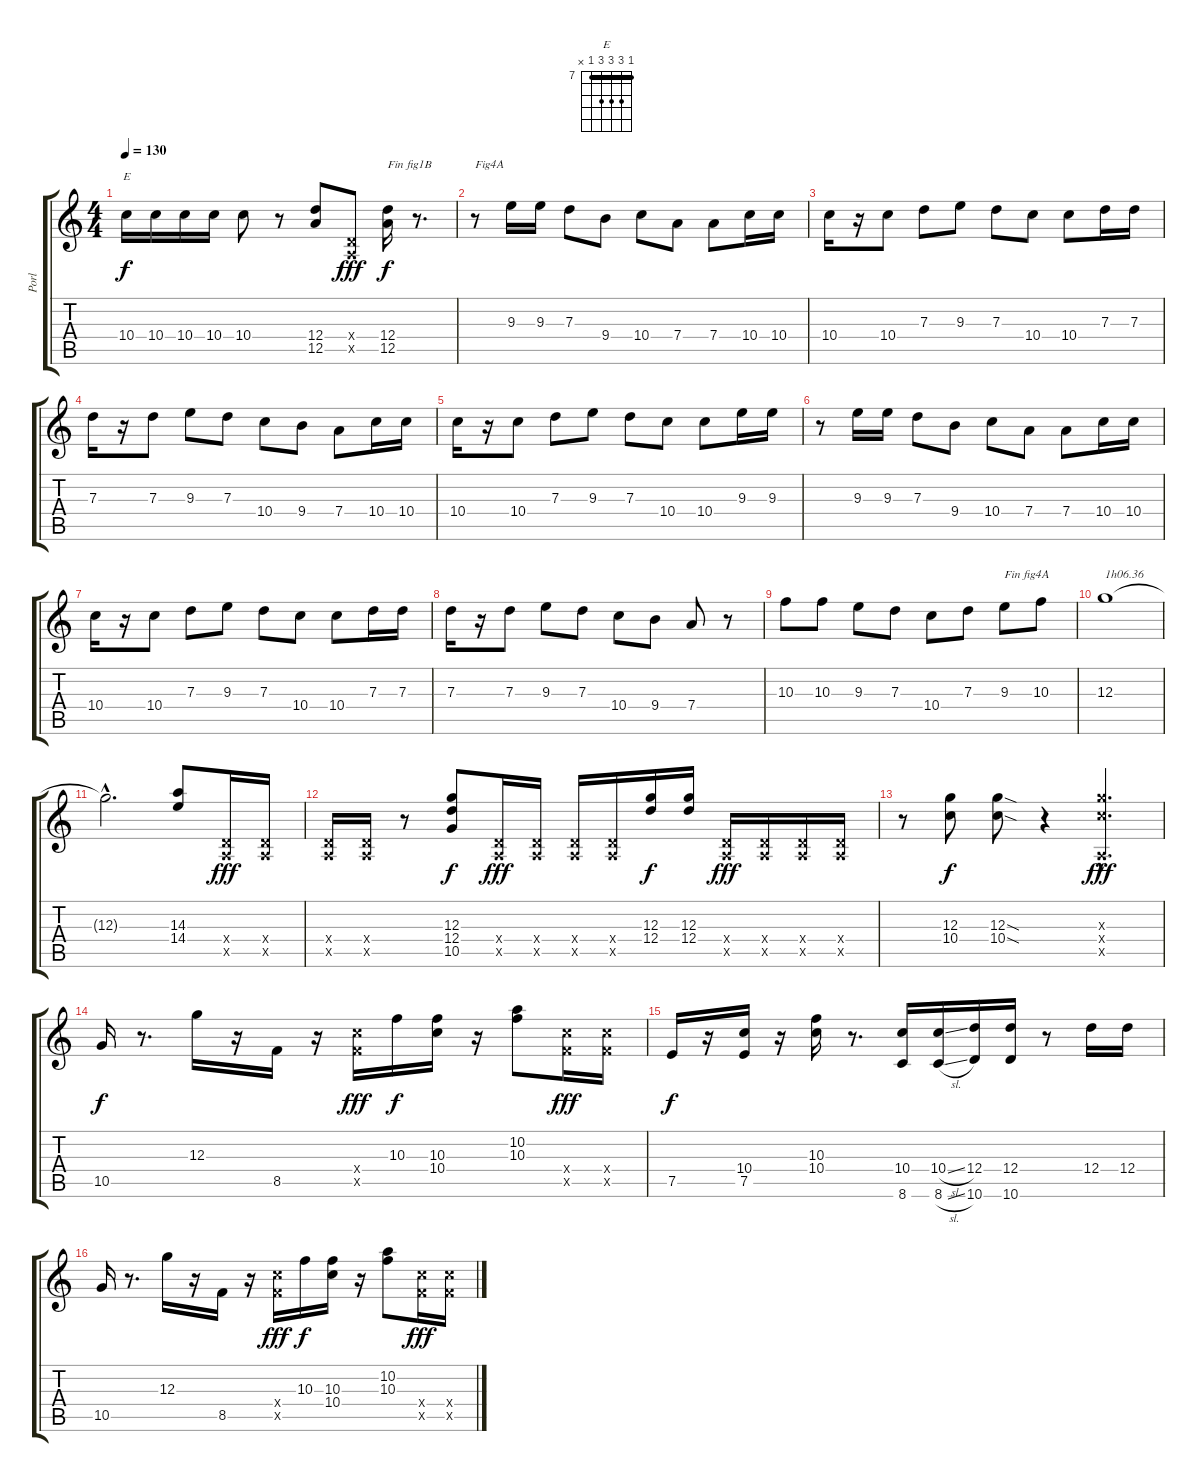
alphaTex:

\track ("Porl" "Porl") {instrument electricguitarjazz}
\staff {score tabs}
\tuning (E4 B3 G3 D3 A2 E2) {hide}
\chord ("E" 7 9 9 9 7 x) {firstfret 7 barre 7}
\ts (4 4)
\tempo 130
\clef g2
\ks c
10.4.16{ch "E" dy f} 10.4.16 10.4.16 10.4.16 10.4.8 r.8 (12.4 12.5).8 (0.4{x} 0.5{x}).8{dy fff} (12.4 12.5).16{txt "Fin fig1B" dy f} r.8{d} |
r.8{txt "Fig4A"} 9.3.16 9.3.16 7.3.8 9.4.8 10.4.8 7.4.8 7.4.8 10.4.16 10.4.16 |
10.4.16 r.16 10.4.8 7.3.8 9.3.8 7.3.8 10.4.8 10.4.8 7.3.16 7.3.16 |
7.3.16 r.16 7.3.8 9.3.8 7.3.8 10.4.8 9.4.8 7.4.8 10.4.16 10.4.16 |
10.4.16 r.16 10.4.8 7.3.8 9.3.8 7.3.8 10.4.8 10.4.8 9.3.16 9.3.16 |
r.8 9.3.16 9.3.16 7.3.8 9.4.8 10.4.8 7.4.8 7.4.8 10.4.16 10.4.16 |
10.4.16 r.16 10.4.8 7.3.8 9.3.8 7.3.8 10.4.8 10.4.8 7.3.16 7.3.16 |
7.3.16 r.16 7.3.8 9.3.8 7.3.8 10.4.8 9.4.8 7.4.8 r.8 |
10.3.8 10.3.8 9.3.8 7.3.8 10.4.8 7.3.8 9.3.8{txt "Fin fig4A"} 10.3.8 |
12.3.1{txt "1h06.36"} |
12.3{hac t}.2{d} (14.3 14.4).8 (0.4{x} 0.5{x}).16{dy fff} (0.4{x} 0.5{x}).16 |
(0.4{x} 0.5{x}).16 (0.4{x} 0.5{x}).16 r.8 (12.3 12.4 10.5).8{dy f} (0.4{x} 0.5{x}).16{dy fff} (0.4{x} 0.5{x}).16 (0.4{x} 0.5{x}).16 (0.4{x} 0.5{x}).16 (12.3 12.4).16{dy f} (12.3 12.4).16 (0.4{x} 0.5{x}).16{dy fff} (0.4{x} 0.5{x}).16 (0.4{x} 0.5{x}).16 (0.4{x} 0.5{x}).16 |
r.8 (12.3 10.4).8{dy f} (12.3{sod} 10.4{sod}).8 r.4 (12.3{hac x} 10.4{hac x} 0.5{hac x}).4{d dy fff} |
10.5.16{dy f} r.8{d} 12.3.16 r.16 8.5.16 r.16 (10.4{x} 8.5{x}).16{dy fff} 10.3.16{dy f} (10.3 10.4).16 r.16 (10.2 10.3).8 (10.4{x} 8.5{x}).16{dy fff} (10.4{x} 8.5{x}).16 |
7.5.16{dy f} r.16 (10.4 7.5).16 r.16 (10.3 10.4).16 r.8{d} (10.4 8.6).16 (10.4{sl} 8.6{sl}).16 (12.4 10.6).16 (12.4 10.6).16 r.8 12.4.16 12.4.16 |
10.5.16 r.8{d} 12.3.16 r.16 8.5.16 r.16 (10.4{x} 8.5{x}).16{dy fff} 10.3.16{dy f} (10.3 10.4).16 r.16 (10.2 10.3).8 (10.4{x} 8.5{x}).16{dy fff} (10.4{x} 8.5{x}).16
